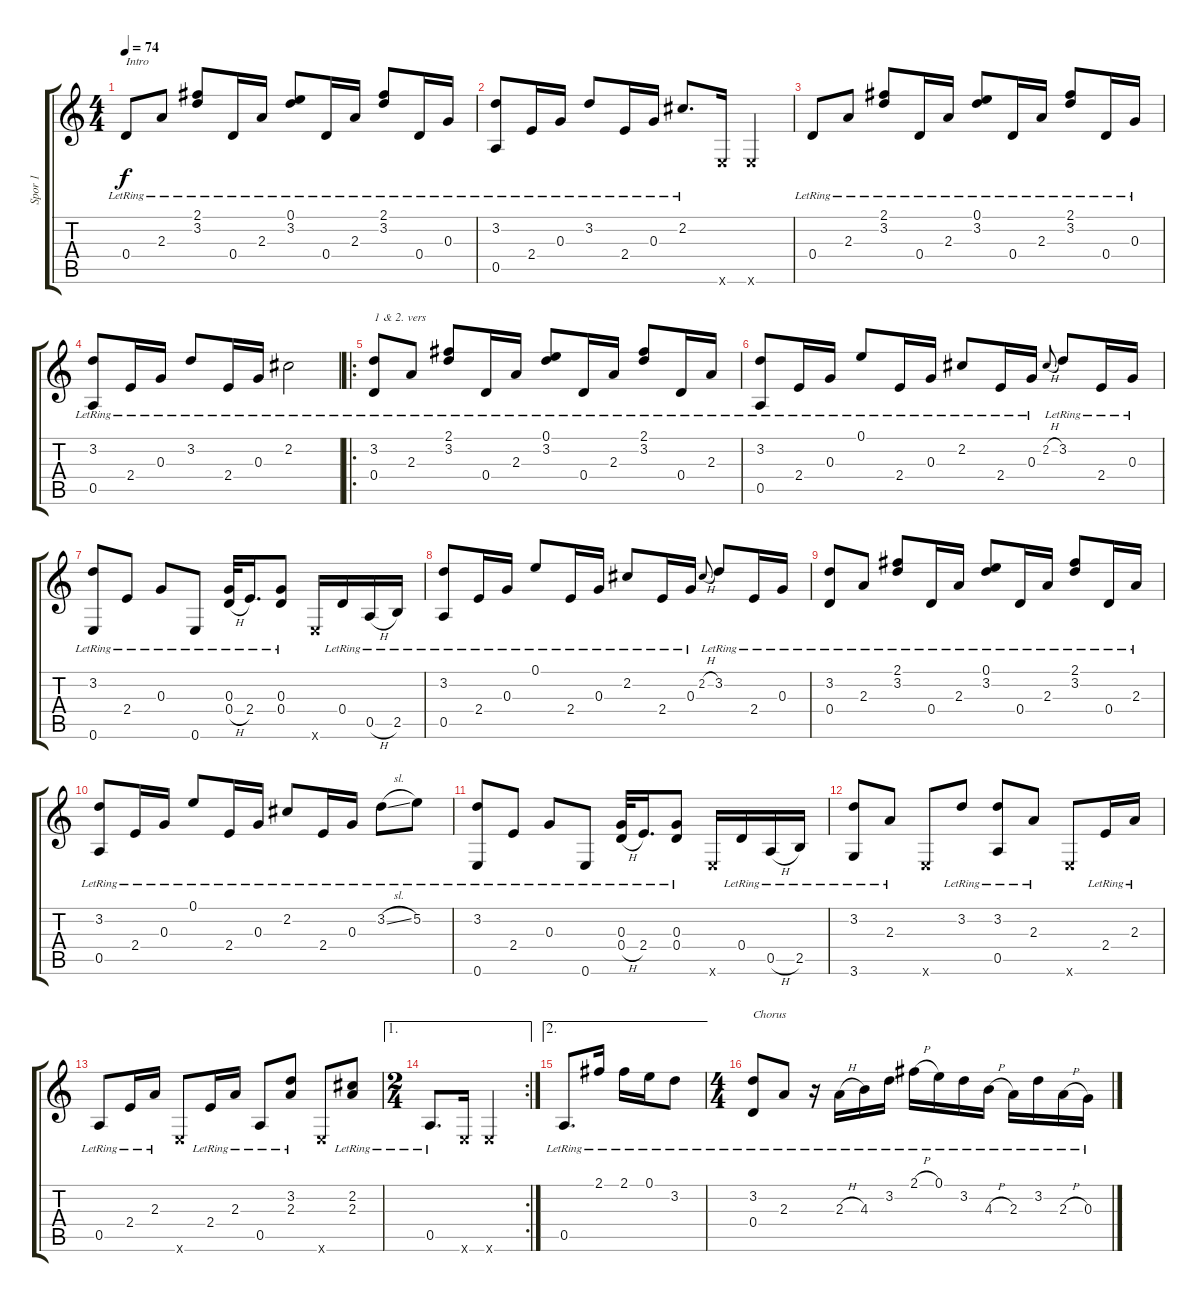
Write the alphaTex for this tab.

\track ("Spor 1" "Spor 1") {instrument acousticguitarsteel}
\staff {score tabs}
\tuning (E4 B3 G3 D3 A2 E2) {hide}
\ts (4 4)
\tempo 74
\clef g2
\ks c
0.4{lr}.8{txt "Intro" dy f instrument acousticguitarsteel} 2.3{lr}.8 (2.1{lr} 3.2{lr}).8 0.4{lr}.16 2.3{lr}.16 (0.1{lr} 3.2{lr}).8 0.4{lr}.16 2.3{lr}.16 (2.1{lr} 3.2{lr}).8 0.4{lr}.16 0.3{lr}.16 |
(3.2{lr} 0.5{lr}).8 2.4{lr}.16 0.3{lr}.16 3.2{lr}.8 2.4{lr}.16 0.3{lr}.16 2.2{lr}.8{d} 0.6{x}.16 0.6{x}.4 |
0.4{lr}.8 2.3{lr}.8 (2.1{lr} 3.2{lr}).8 0.4{lr}.16 2.3{lr}.16 (0.1{lr} 3.2{lr}).8 0.4{lr}.16 2.3{lr}.16 (2.1{lr} 3.2{lr}).8 0.4{lr}.16 0.3{lr}.16 |
(3.2{lr} 0.5{lr}).8 2.4{lr}.16 0.3{lr}.16 3.2{lr}.8 2.4{lr}.16 0.3{lr}.16 2.2{lr}.2 |
\ro
(3.2{lr} 0.4{lr}).8{txt "1 & 2. vers"} 2.3{lr}.8 (2.1{lr} 3.2{lr}).8 0.4{lr}.16 2.3{lr}.16 (0.1{lr} 3.2{lr}).8 0.4{lr}.16 2.3{lr}.16 (2.1{lr} 3.2{lr}).8 0.4{lr}.16 2.3{lr}.16 |
(3.2{lr} 0.5{lr}).8 2.4{lr}.16 0.3{lr}.16 0.1{lr}.8 2.4{lr}.16 0.3{lr}.16 2.2{lr}.8 2.4{lr}.16 0.3{lr}.16 2.2{h}.8{gr onbeat} 3.2{lr}.8 2.4{lr}.16 0.3{lr}.16 |
(3.2{lr} 0.6{lr}).8 2.4{lr}.8 0.3{lr}.8 0.6{lr}.8 (0.3{lr} 0.4{h lr}).32 2.4{lr}.16{d} (0.3{lr} 0.4{lr}).8 0.6{x}.16 0.4{lr}.16 0.5{h lr}.16 2.5{lr}.16 |
(3.2{lr} 0.5{lr}).8 2.4{lr}.16 0.3{lr}.16 0.1{lr}.8 2.4{lr}.16 0.3{lr}.16 2.2{lr}.8 2.4{lr}.16 0.3{lr}.16 2.2{h}.8{gr onbeat} 3.2{lr}.8 2.4{lr}.16 0.3{lr}.16 |
(3.2{lr} 0.4{lr}).8 2.3{lr}.8 (2.1{lr} 3.2{lr}).8 0.4{lr}.16 2.3{lr}.16 (0.1{lr} 3.2{lr}).8 0.4{lr}.16 2.3{lr}.16 (2.1{lr} 3.2{lr}).8 0.4{lr}.16 2.3{lr}.16 |
(3.2{lr} 0.5{lr}).8 2.4{lr}.16 0.3{lr}.16 0.1{lr}.8 2.4{lr}.16 0.3{lr}.16 2.2{lr}.8 2.4{lr}.16 0.3{lr}.16 3.2{sl lr}.8 5.2{lr}.8 |
(3.2{lr} 0.6{lr}).8 2.4{lr}.8 0.3{lr}.8 0.6{lr}.8 (0.3{lr} 0.4{h lr}).32 2.4{lr}.16{d} (0.3{lr} 0.4{lr}).8 0.6{x}.16 0.4{lr}.16 0.5{h lr}.16 2.5{lr}.16 |
(3.2{lr} 3.6{lr}).8 2.3{lr}.8 0.6{x}.8 3.2{lr}.8 (3.2{lr} 0.5{lr}).8 2.3{lr}.8 0.6{x}.8 2.4{lr}.16 2.3{lr}.16 |
0.5{lr}.8 2.4{lr}.16 2.3{lr}.16 0.6{x}.8 2.4{lr}.16 2.3{lr}.16 0.5{lr}.8 (3.2{lr} 2.3{lr}).8 0.6{x}.8 (2.2{lr} 2.3{lr}).8 |
\ae 1
\rc 2
\ts (2 4)
0.5{lr}.8{d} 0.6{x}.16 0.6{x}.4 |
\ae 2
0.5{lr}.8{d} 2.1{lr}.16 2.1{lr}.16 0.1{lr}.16 3.2{lr}.8 |
\ts (4 4)
(3.2{lr} 0.4{lr}).8{txt "Chorus"} 2.3{lr}.8 r.16 2.3{h lr}.16 4.3{lr}.16 3.2{lr}.16 2.1{h lr}.16 0.1{lr}.16 3.2{lr}.16 4.3{h lr}.16 2.3{lr}.16 3.2{lr}.16 2.3{h lr}.16 0.3{lr}.16
